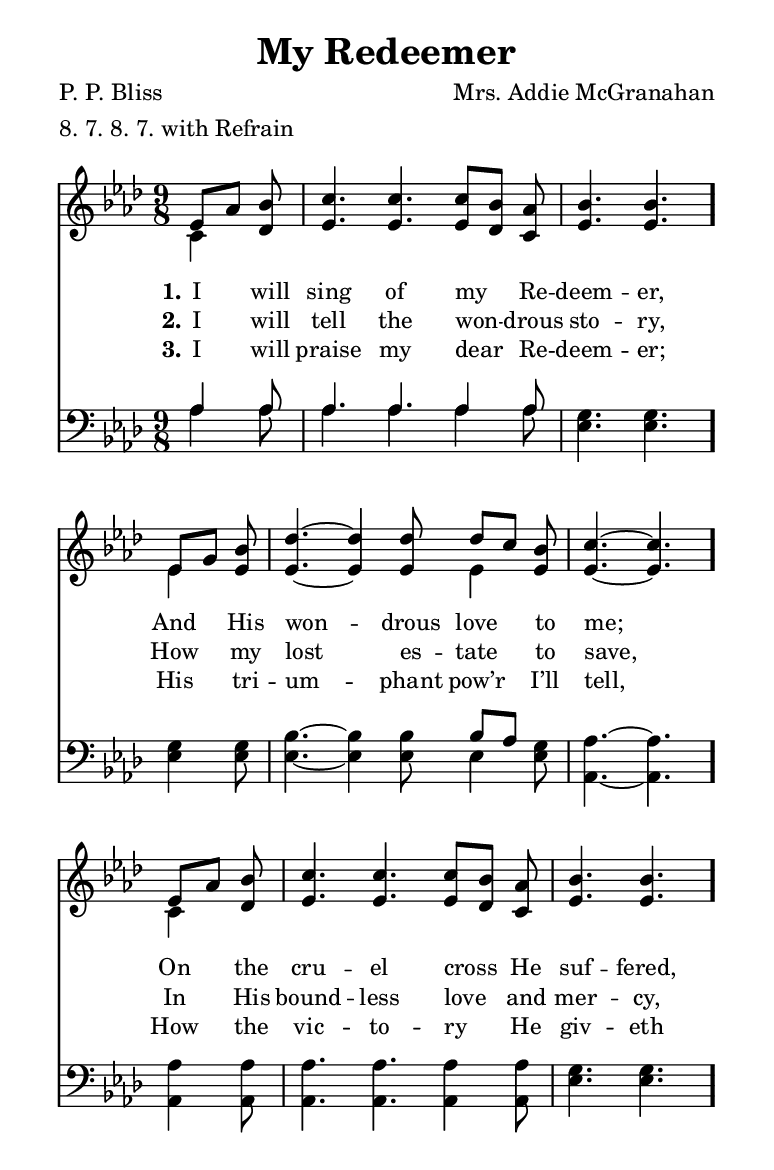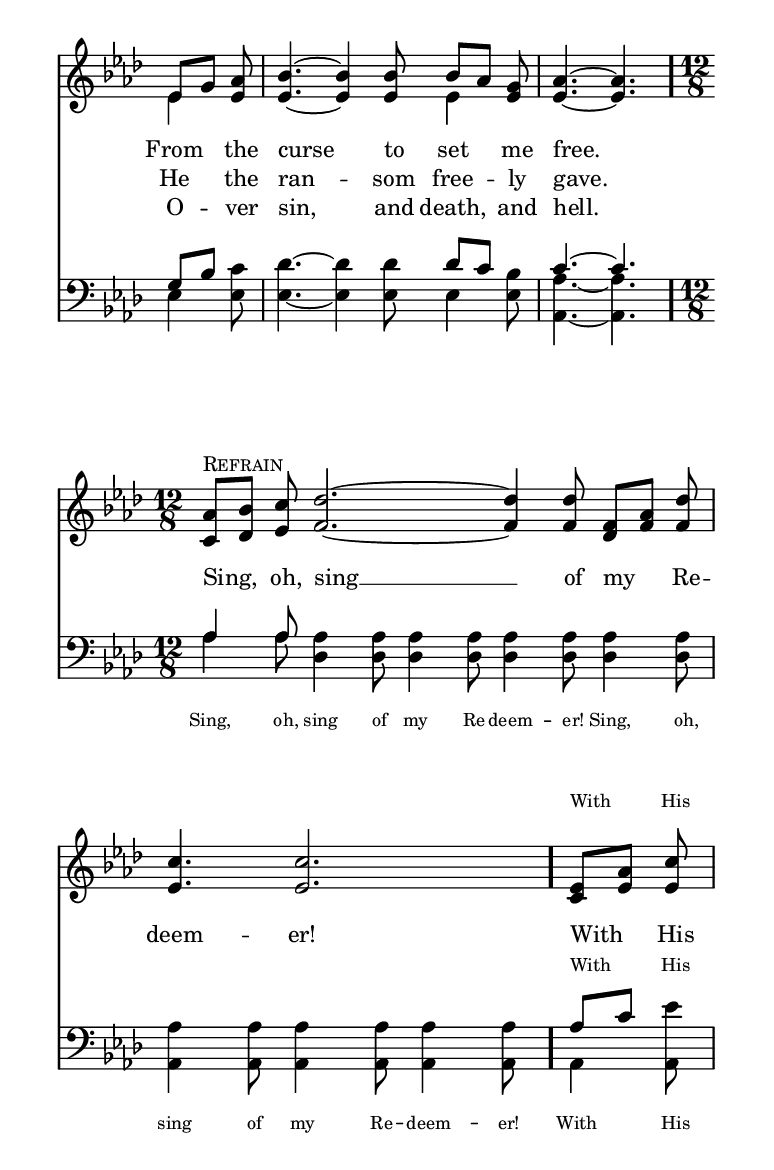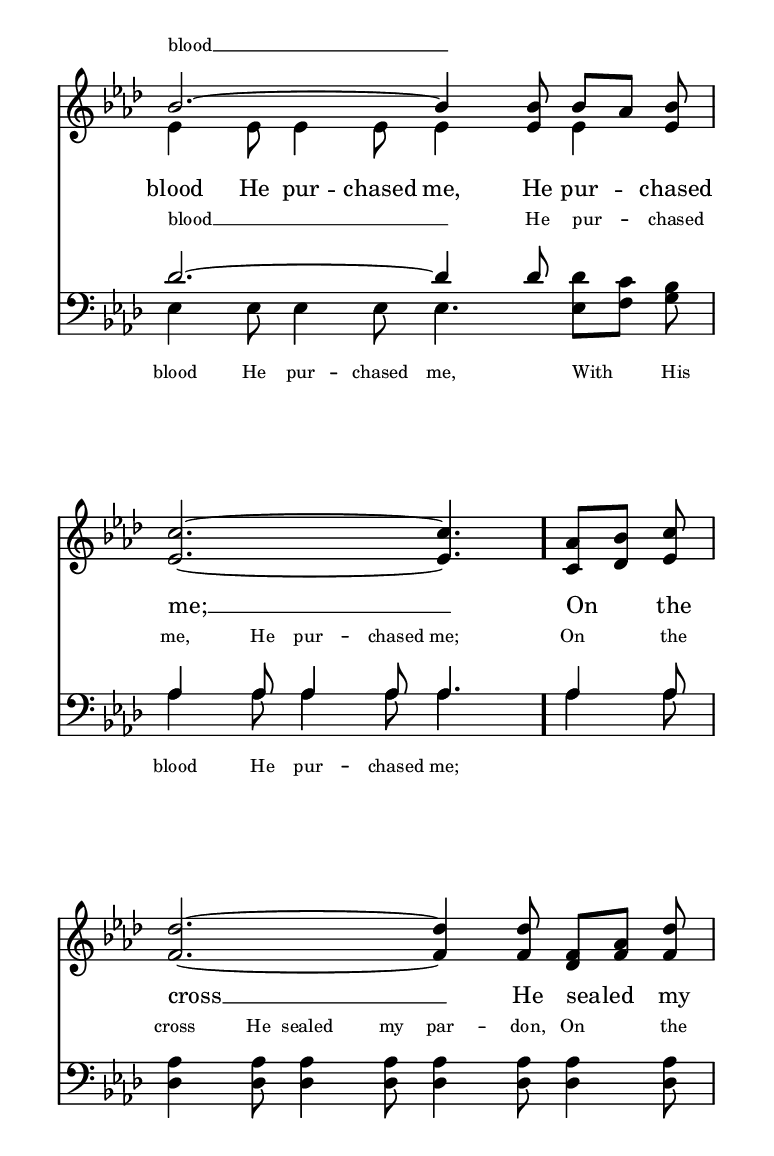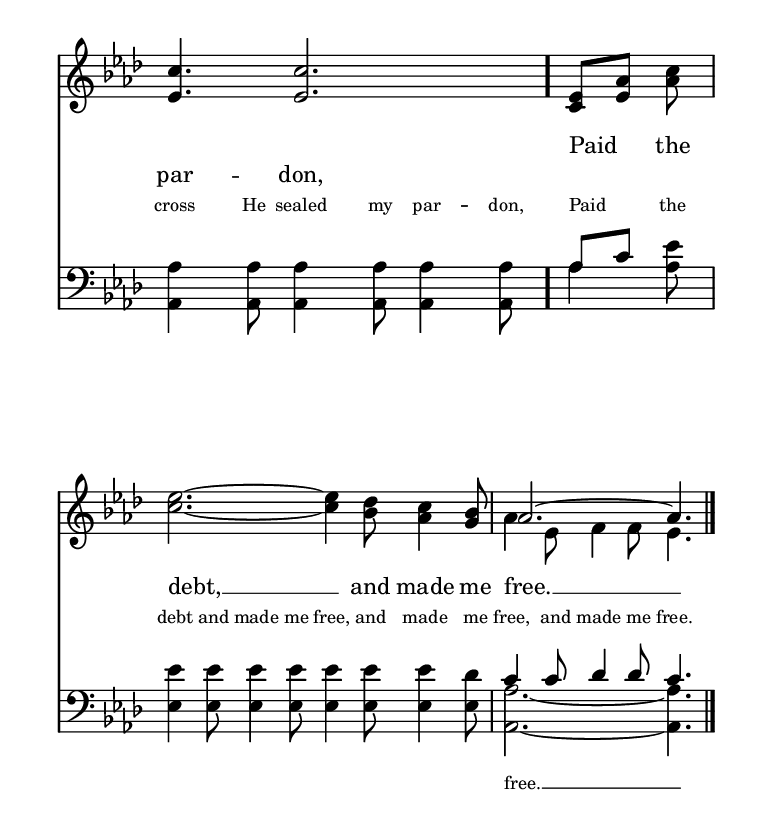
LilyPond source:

\include "common/global.ily"
\paper {
  \include "common/paper.ily"
  ragged-last-bottom = ##t
  systems-per-page = ##f
  page-count = #(cond (is-eogsized 2) (#t #f))
}

\header{
  %gospel
  hymnnumber = "23"
  title = "My Redeemer"
  tunename = "My Redeemer" % from Metrical Index of Tunes
  meter = "8. 7. 8. 7. with Refrain"
  poet = "P. P. Bliss"
  composer = "Mrs. Addie McGranahan"
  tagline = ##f
}

% for fermata in MIDI
ta = { \tempo 4=80 }
tb = { \tempo 4=40 }

patternAA = { c8[ c8] c8 | c4. c4. c8[ c8] c8         | c4. c4.         }
patternAB = { c4      c8 | c4. c4. c8[ c8] c8         | c4. c4.         }
patternAC = { c4      c8 | c4. c4. c4      c8         | c4. c4.         }
patternAD = { c8[ c8] c8 | c4. ~ c4 c8 c8[ c8] c8     | c4. ~ c4.       }
patternAE = { c4      c8 | c4. ~ c4 c8 c4      c8     | c4. ~ c4.       }
patternAF = { c4      c8 | c4. ~ c4 c8 c8[ c8] c8     | c4. ~ c4.       }

patternBA = { c8[ c8] c8 | c2. ~ c4 c8 c8[ c8] c8     | c4. c2.         }
patternBB = { c8[ c8] c8 | c2. ~ c4 c8 c8[ c8] c8     | c2. ~ c4.       }
patternBC = { c8[ c8] c8 | c4 c8 c4 c8 c4 c8 c4 c8    | c2. ~ c4.       }
patternBD = { c8[ c8] c8 | c2. ~ c4 c8 c4 c8          | c2. ~ c4.       }
patternBE = { c8[ c8] c8 | c2. ~ c4 c8 c4 c8          | c4 c8 c4 c8 c4. }

patternCA = { c4 c8      }
patternCB = { c8[ c8] c8 | c2. ~ c4 c8 c8[ c8] c8     | c4 c8 c4 c8 c4. }
patternCC = { c4 c8      | c4 c8 c4 c8 c4. c8[ c8] c8 | c4 c8 c4 c8 c4. }
patternCD = { c8[ c8] c8 | c4 c8 c4 c8 c4 c8 c4 c8    | c4 c8 c4 c8 c4. }
patternCE = { c4 c8      | c4 c8 c4 c8 c4 c8 c4 c8    | c2. ~ c4.       }

global = {
  \include "common/overrides.ily"
  \override Staff.TimeSignature.style = #'numbered
  \time 9/8
  \override Score.MetronomeMark.transparent = ##t % hide all fermata changes too
  \ta
  \key aes \major
  \partial 4.
  \autoBeamOff
}

notesSoprano = {
\global
\relative c' {

  \changePitch \patternAA { ees aes bes  | c c c bes aes           | bes bes }
  \changePitch \patternAD { ees, g bes   | des des des des c bes   | c c     }
  \changePitch \patternAA { ees, aes bes | c c c bes aes           | bes bes }
  \changePitch \patternAD { ees, g aes   | bes bes bes bes aes g   | aes aes }

  << s^\markup { \small \caps "Refrain"  }
  \time 12/8
  \set Timing.measurePosition = #(ly:make-moment -3 8)
  \changePitch \patternBA { aes bes c    | des des des f, aes des  | c c     } >>
  \changePitch \patternBB { ees, aes c   | bes bes bes bes aes bes | c c     }
  \changePitch \patternBA { aes bes c    | des des des f, aes des  | c c     }
  \changePitch \patternBD { ees, aes c   | ees ees des c bes       | aes aes }

  \bar "|."

}
}

notesAlto = {
\global
\relative e' {

  \changePitch \patternAB { c des     | ees ees ees des c               | ees ees         }
  \changePitch \patternAE { ees ees   | ees ees ees ees ees             | ees ees         }
  \changePitch \patternAB { c des     | ees ees ees des c               | ees ees         }
  \changePitch \patternAE { ees ees   | ees ees ees ees ees             | ees ees         }

  \changePitch \patternBA { c des ees | f f f des f f                   | ees ees         }
  \changePitch \patternBC { c ees ees | ees ees ees ees ees ees ees ees | ees ees         }
  \changePitch \patternBA { c des ees | f f f des f f                   | ees ees         }
  \changePitch \patternBE { c ees aes | c c bes aes g                   | aes ees f f ees }

}
}

notesTenor = {
\global
\relative a {

  \changePitch \patternAC { aes aes   | aes aes aes aes                 | g g                     }
  \changePitch \patternAF { g g       | bes bes bes bes aes g           | aes aes                 }
  \changePitch \patternAC { aes aes   | aes aes aes aes                 | g g                     }
  \changePitch \patternAD { g bes c   | des des des des c bes           | c c                     }

  \changePitch \patternCA { aes aes   | aes aes aes aes aes aes aes aes | aes aes aes aes aes aes }
  \changePitch \patternCB { aes c ees | des des des des c bes           | aes aes aes aes aes     }
  \changePitch \patternCA { aes aes   | aes aes aes aes aes aes aes aes | aes aes aes aes aes aes }
  \changePitch \patternCD { aes c ees | ees ees ees ees ees ees ees des | c c des des c           }

}
}

notesBass = {
\global
\relative f {

  \changePitch \patternAC { aes aes  | aes aes aes aes                  | ees ees                   }
  \changePitch \patternAE { ees ees  | ees ees ees ees ees              | aes, aes                  }
  \changePitch \patternAC { aes aes  | aes aes aes aes                  | ees' ees                  }
  \changePitch \patternAE { ees ees  | ees ees ees ees ees              | < aes aes, > < aes aes, > }

  \changePitch \patternCA { aes aes  | des, des des des des des des des | aes aes aes aes aes aes   }
  \changePitch \patternCC { aes aes  | ees' ees ees ees ees ees f g     | aes aes aes aes aes       }
  \changePitch \patternCA { aes aes  | des, des des des des des des des | aes aes aes aes aes aes   }
  \changePitch \patternCE { aes' aes | ees ees ees ees ees ees ees ees  | < aes aes, > < aes aes, > }

}
}

SopranoRefrainA = \lyricmode {

\override LyricText.font-size = #-2
\repeat unfold 38 { \skip 4 }
With His blood __

}

SopranoRefrainB = \lyricmode {

\repeat unfold 53 { \skip 4 }
Paid the debt, __ and made me free. __ \bar "." \eogbreak

}

% Also lead (soprano) for most of it (second line of refrain excepted)
% The alto also deviates from this on the fourth line of the refrain, but it is
% probably easier to divide them this way than an unanalysed alternative.
AltoRefrain = \lyricmode {

Sing, oh, sing __ of my Re -- deem -- er! \bar "." \eogbreak
With His blood He pur -- chased me, He pur -- chased me; __ \bar "." \eogbreak
On the cross __ He sealed my par -- don, \bar "." \eogbreak

}

% This refrain not used in layout, just for lyrics extraction
RefrainA = \lyricmode {

Sing, oh, sing of my Re -- deem -- er! \bar "."
With His blood %{HIDE>%} He pur -- chased me, %{<HIDE%} He pur -- chased me; \bar "."
On the cross He sealed my par -- don, \bar "."
Paid the debt, and made me free. \bar "."

}

TenorRefrain = \lyricmode {

\override LyricText.font-size = #-2
\repeat unfold 46 { \skip 4 }
With His blood __ He pur -- chased me, He pur -- chased me;
On the cross He sealed my par -- don, On the cross He sealed my par -- don,
Paid the debt and made me free, and made me free, and made me free.

}

BassRefrain = \lyricmode {

\override LyricText.font-size = #-2
\repeat unfold 30 { \skip 4 }
Sing, oh, sing of my Re -- deem -- er! Sing, oh, sing of my Re -- deem -- er!
With His blood He pur -- chased me, With His blood He pur -- chased me;
\repeat unfold 26 { \skip 4 }
free. __

}

wordsA = \lyricmode {
\set stanza = "1."

I will sing of my Re -- deem -- er, \bar "."
And His won -- drous love to me; \bar "." \eogbreak
On the cru -- el cross He suf -- fered, \bar "."
From the curse to set me free. \bar "." \eogbreak

}

wordsB = \lyricmode {
\set stanza = "2."

I will tell the won -- drous sto -- ry,
How my lost es -- tate to save,
In His bound -- less love and mer -- cy,
He the ran -- som free -- ly gave.

{ { \AltoRefrain } }

}

wordsC = \lyricmode {
\set stanza = "3."

I will praise my dear Re -- deem -- er;
His tri -- um -- phant pow’r I’ll tell,
How the vic -- to -- ry He giv -- eth
O -- ver sin, and death, and hell.

}

\score {
  \context ChoirStaff <<
    \context Staff = upper <<
      \set Staff.autoBeaming = ##f
      \set ChoirStaff.systemStartDelimiter = #'SystemStartBar
      \set ChoirStaff.printPartCombineTexts = ##f
      \partcombine #'(2 . 11) \notesSoprano \notesAlto
      \context NullVoice = sopranos { \voiceOne << \notesSoprano >> }
      \context NullVoice = altos { \voiceTwo << \notesAlto >> }
      % Synch to altos for convenience
      \context Lyrics = one   \lyricsto altos \wordsA
      \context Lyrics = two   \lyricsto altos \wordsB
      \context Lyrics = three \lyricsto altos \wordsC
    >>
    \new Lyrics \with { alignAboveContext = upper } \lyricsto sopranos \SopranoRefrainA
    \new Lyrics \with { alignBelowContext = upper } \lyricsto sopranos \SopranoRefrainB
    \context Staff = men <<
      \set Staff.autoBeaming = ##f
      \clef bass
      \set ChoirStaff.printPartCombineTexts = ##f
      \partcombine #'(2 . 11) \notesTenor \notesBass
      \context NullVoice = tenors { \voiceOne << \notesTenor >> }
      \context NullVoice = basses { \voiceTwo << \notesBass >> }
    >>
    \new Lyrics \with { alignAboveContext = men } \lyricsto tenors \TenorRefrain
    \new Lyrics \with { alignBelowContext = men } \lyricsto basses \BassRefrain
  >>
  \layout {
    \include "common/layout.ily"
  }
  \midi{
    \include "common/midi.ily"
  }
}

\version "2.19.49"  % necessary for upgrading to future LilyPond versions.

% vi:set et ts=2 sw=2 ai nocindent syntax=lilypond:
